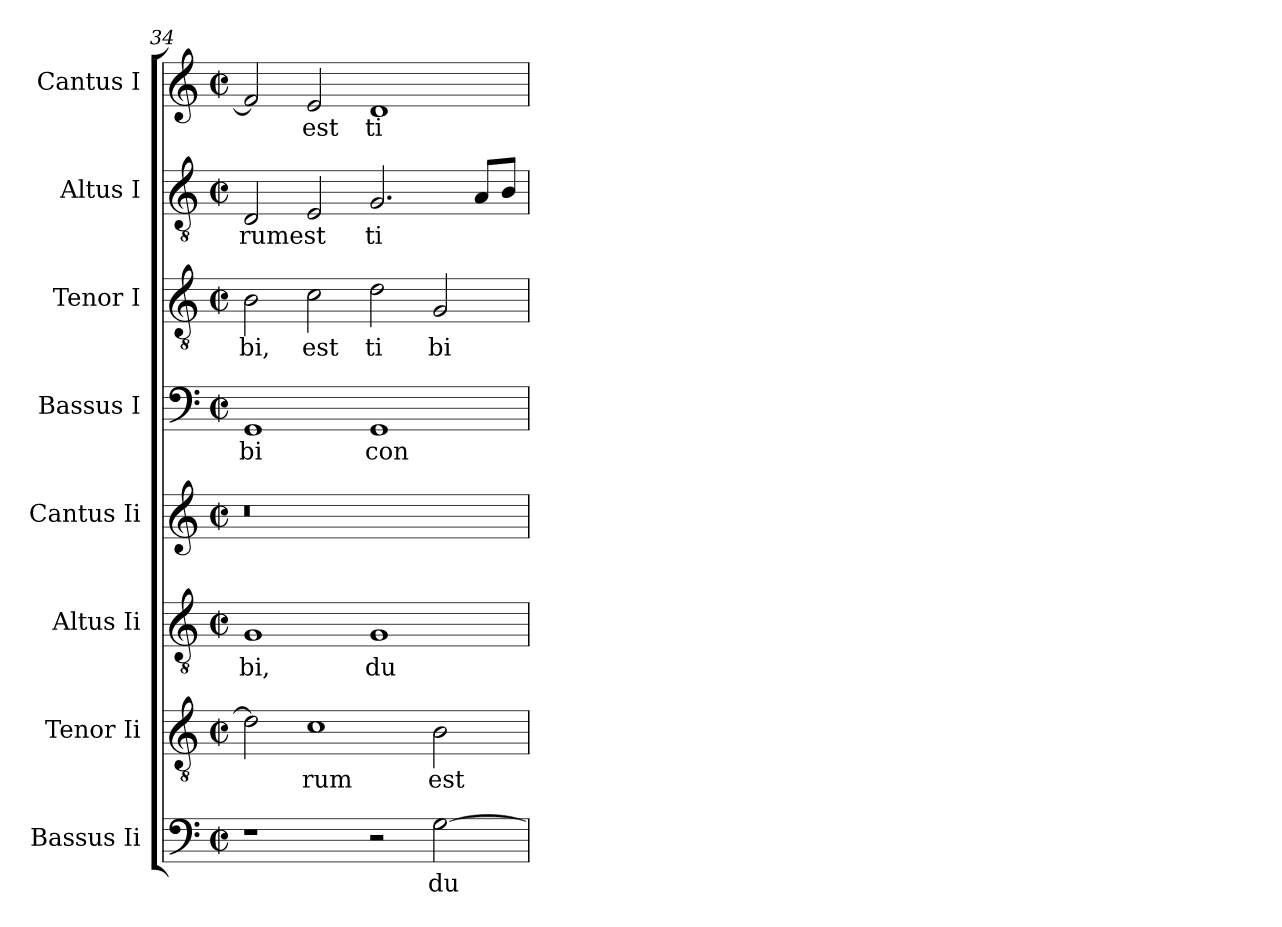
**kern	**text	**kern	**text	**kern	**text	**kern	**kern	**text	**kern	**text	**kern	**text	**kern	**text
*part8	*part8	*part7	*part7	*part6	*part6	*part5	*part4	*part4	*part3	*part3	*part2	*part2	*part1	*part1
*staff8	*staff8	*staff7	*staff7	*staff6	*staff6	*staff5	*staff4	*staff4	*staff3	*staff3	*staff2	*staff2	*staff1	*staff1
*I"Bassus Ii	*	*I"Tenor Ii	*	*I"Altus Ii	*	*I"Cantus Ii	*I"Bassus I	*	*I"Tenor I	*	*I"Altus I	*	*I"Cantus I	*
*clefF4	*	*clefGv2	*	*clefGv2	*	*clefG2	*clefF4	*	*clefGv2	*	*clefGv2	*	*clefG2	*
*M2/2	*	*M2/2	*	*M2/2	*	*M2/2	*M2/2	*	*M2/2	*	*M2/2	*	*M2/2	*
*met(c|)	*	*met(c|)	*	*met(c|)	*	*met(c|)	*met(c|)	*	*met(c|)	*	*met(c|)	*	*met(c|)	*
=34	=34	=34	=34	=34	=34	=34	=34	=34	=34	=34	=34	=34	=34	=34
!	!	!	!	!	!LO:LY:b:cj	!	!	!LO:LY:b:cj	!	!LO:LY:b:cj	!	!LO:LY:b:cj	!	!
1r	.	2d\]	.	1G	bi,	0r	1GG	-bi	2B\	bi,	2D/	rumest	2f/]	.
!	!	!	!LO:LY:b:cj	!	!	!	!	!	!	!LO:LY:b:cj	!	!	!	!LO:LY:b:cj
.	.	1c	-rum	.	.	.	.	.	2c\	est	2E/	.	2e/	est
!	!	!	!	!	!LO:LY:b:cj	!	!	!LO:LY:b:cj	!	!LO:LY:b:cj	!	!LO:LY:b:cj	!	!LO:LY:b:cj
2r	.	.	.	1G	du	.	1GG	con-	2d\	ti	2.G/	ti	1d	ti-
!	!LO:LY:b	!	!LO:LY:b:cj	!	!	!	!	!	!	!LO:LY:b:cj	!	!	!	!
[>2G\	du	2B\	est	.	.	.	.	.	2G/	bi	.	.	.	.
.	.	.	.	.	.	.	.	.	.	.	8A/L	.	.	.
.	.	.	.	.	.	.	.	.	.	.	8B/J	.	.	.
=	=	=	=	=	=	=	=	=	=	=	=	=	=	=
*-	*-	*-	*-	*-	*-	*-	*-	*-	*-	*-	*-	*-	*-	*-
